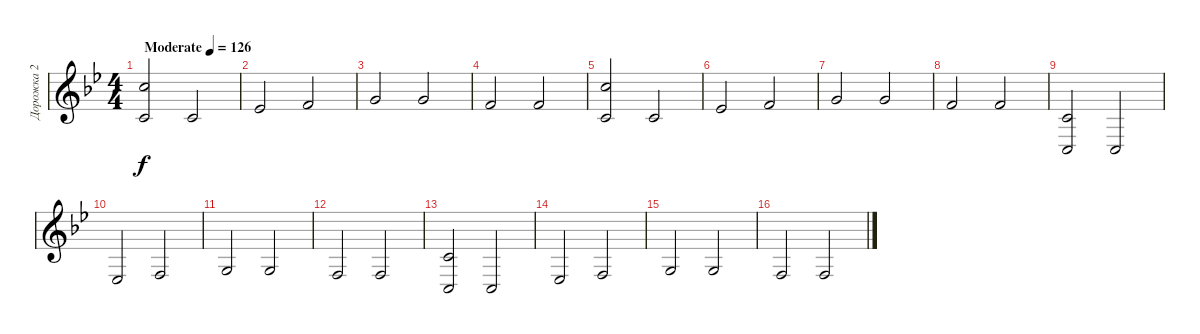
\track ("Дорожка 2" "Дорожка 2") {instrument brightacousticpiano}
\staff {score}
\tuning (E4 B3 G3 D3 A2 E2) {hide}
\ts (4 4)
\tempo (126 "Moderate")
\clef g2
\ks bb
(8.1 1.2).2{dy f instrument brightacousticpiano} 1.2.2 |
4.2.2 1.1.2 |
3.1.2 3.1.2 |
6.2.2 1.1.2 |
(8.1 1.2).2 1.2.2 |
4.2.2 1.1.2 |
3.1.2 3.1.2 |
6.2.2 1.1.2 |
(1.2 3.5).2 3.5.2 |
1.4.2 3.4.2 |
0.3.2 0.3.2 |
3.4.2 3.4.2 |
(1.2 3.5).2 3.5.2 |
1.4.2 3.4.2 |
0.3.2 0.3.2 |
3.4.2 3.4.2
